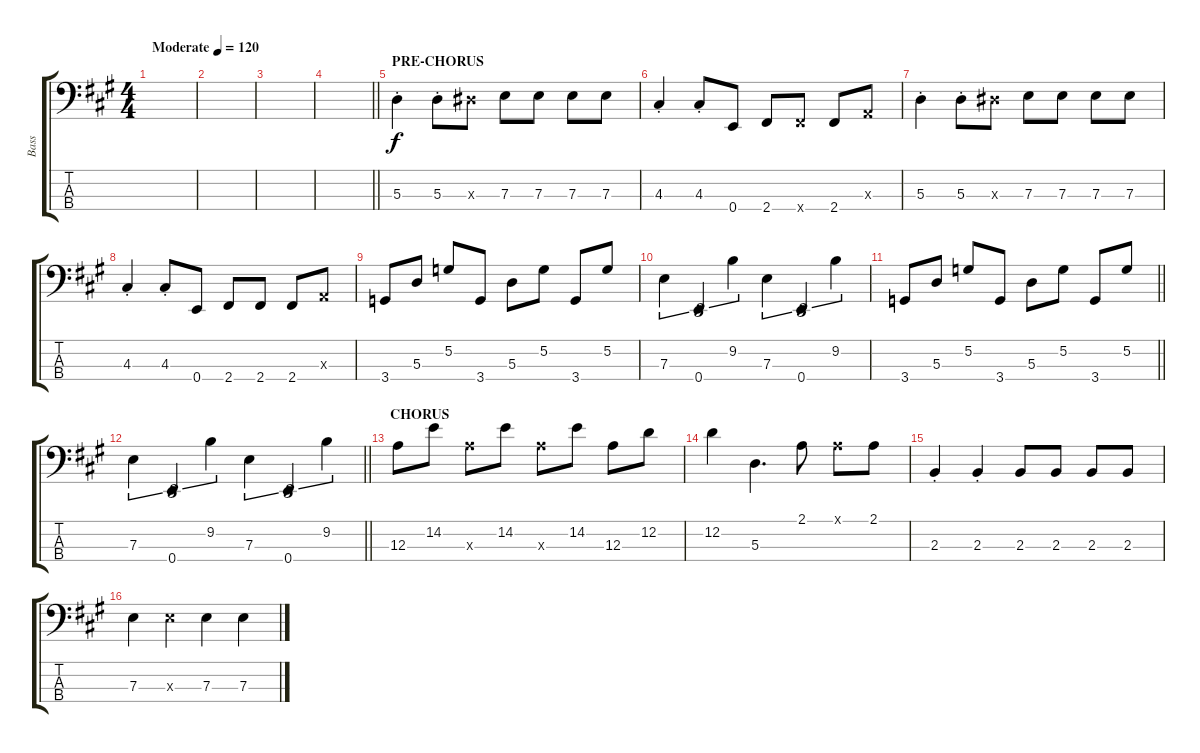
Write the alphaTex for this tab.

\track ("Bass" "Bass") {instrument electricbassfinger}
\staff {score tabs}
\tuning (G2 D2 A1 E1) {hide}
\ts (4 4)
\tempo (120 "Moderate")
\clef f4
\ks a
|
|
|
\barLineRight lightlight
|
\section ("" "PRE-CHORUS")
5.3{st}.4 5.3{st}.8 6.3{x}.8 7.3.8 7.3.8 7.3.8 7.3.8 |
4.3{st}.4 4.3{st}.8 0.4.8 2.4.8 2.4{x}.8 2.4.8 0.3{x}.8 |
5.3{st}.4 5.3{st}.8 6.3{x}.8 7.3.8 7.3.8 7.3.8 7.3.8 |
4.3{st}.4 4.3{st}.8 0.4.8 2.4.8 2.4.8 2.4.8 0.3{x}.8 |
3.4.8 5.3.8 5.2.8 3.4.8 5.3.8 5.2.8 3.4.8 5.2.8 |
7.3.4{tu (3 2)} 0.4.4{tu (3 2)} 9.2.4{tu (3 2)} 7.3.4{tu (3 2)} 0.4.4{tu (3 2)} 9.2.4{tu (3 2)} |
\barLineRight lightlight
3.4.8 5.3.8 5.2.8 3.4.8 5.3.8 5.2.8 3.4.8 5.2.8 |
\barLineRight lightlight
7.3.4{tu (3 2)} 0.4.4{tu (3 2)} 9.2.4{tu (3 2)} 7.3.4{tu (3 2)} 0.4.4{tu (3 2)} 9.2.4{tu (3 2)} |
\section ("" "CHORUS")
12.3.8 14.2.8 12.3{x}.8 14.2.8 12.3{x}.8 14.2.8 12.3.8 12.2.8 |
12.2.4 5.3.4{d} 2.1.8 2.1{x}.8 2.1.8 |
2.3{st}.4 2.3{st}.4 2.3.8 2.3.8 2.3.8 2.3.8 |
7.3.4 7.3{x}.4 7.3.4 7.3.4
